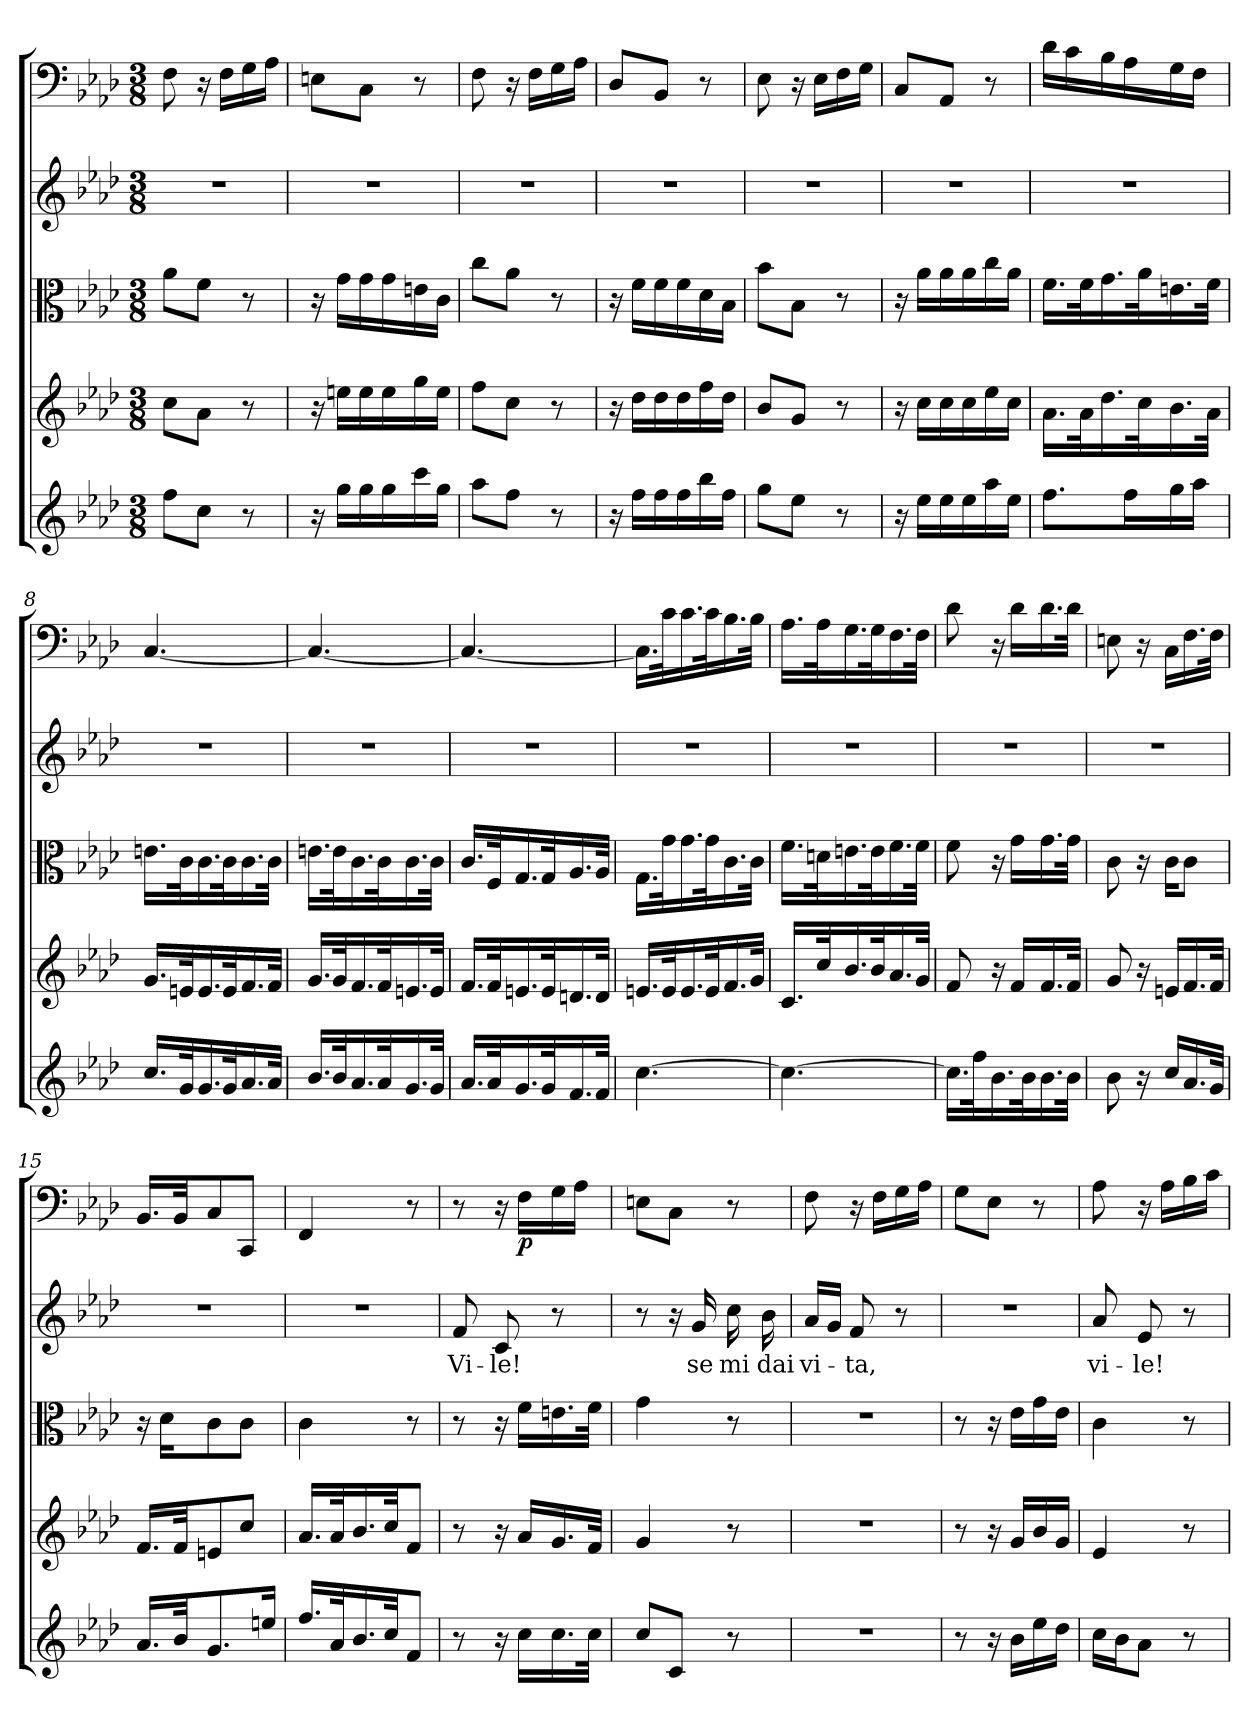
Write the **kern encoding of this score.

**kern	**kern	**kern	**kern	**text	**kern	**dynam
*part5	*part4	*part3	*part2	*part2	*part1	*part1
*staff5	*staff4	*staff3	*staff2	*staff2	*staff1	*staff1
*clefG2	*clefG2	*clefC3	*clefG2	*	*clefF4	*
*k[b-e-a-d-]	*k[b-e-a-d-]	*k[b-e-a-d-]	*k[b-e-a-d-]	*	*k[b-e-a-d-]	*
*f:	*f:	*f:	*f:	*	*f:	*
*M3/8	*M3/8	*M3/8	*M3/8	*	*M3/8	*
=1	=1	=1	=1	=1	=1	=1
8ff\L	8cc\L	8a-\L	4.r	.	8F\	.
8cc\J	8a-\J	8f\J	.	.	16r	.
.	.	.	.	.	16F\LL	.
8r	8r	8r	.	.	16G\	.
.	.	.	.	.	16A-\JJ	.
=2	=2	=2	=2	=2	=2	=2
16r	16r	16r	4.r	.	8En\L	.
16gg\LL	16een\LL	16g\LL	.	.	.	.
16gg\	16ee\	16g\	.	.	8C\J	.
16gg\	16ee\	16g\	.	.	.	.
16ccc\	16gg\	16en\	.	.	8r	.
16gg\JJ	16ee\JJ	16c\JJ	.	.	.	.
=3	=3	=3	=3	=3	=3	=3
8aa-\L	8ff\L	8cc\L	4.r	.	8F\	.
8ff\J	8cc\J	8a-\J	.	.	16r	.
.	.	.	.	.	16F\LL	.
8r	8r	8r	.	.	16G\	.
.	.	.	.	.	16A-\JJ	.
=4	=4	=4	=4	=4	=4	=4
16r	16r	16r	4.r	.	8D-/L	.
16ff\LL	16dd-\LL	16f\LL	.	.	.	.
16ff\	16dd-\	16f\	.	.	8BB-/J	.
16ff\	16dd-\	16f\	.	.	.	.
16bb-\	16ff\	16d-\	.	.	8r	.
16ff\JJ	16dd-\JJ	16B-\JJ	.	.	.	.
=5	=5	=5	=5	=5	=5	=5
8gg\L	8b-/L	8b-\L	4.r	.	8E-\	.
8ee-\J	8g/J	8B-\J	.	.	16r	.
.	.	.	.	.	16E-\LL	.
8r	8r	8r	.	.	16F\	.
.	.	.	.	.	16G\JJ	.
=6	=6	=6	=6	=6	=6	=6
16r	16r	16r	4.r	.	8C/L	.
16ee-\LL	16cc\LL	16a-\LL	.	.	.	.
16ee-\	16cc\	16a-\	.	.	8AA-/J	.
16ee-\	16cc\	16a-\	.	.	.	.
16aa-\	16ee-\	16cc\	.	.	8r	.
16ee-\JJ	16cc\JJ	16a-\JJ	.	.	.	.
=7	=7	=7	=7	=7	=7	=7
8.ff\L	16.a-\LL	16.f\LL	4.r	.	16d-\LL	.
.	.	.	.	.	16c\	.
.	32a-\K	32f\K	.	.	.	.
.	16.dd-\	16.g\	.	.	16B-\	.
16ff\L	.	.	.	.	16A-\	.
.	32cc\K	32a-\K	.	.	.	.
16gg\	16.b-\	16.en\	.	.	16G\	.
16aa-\JJ	.	.	.	.	16F\JJ	.
.	32a-\JJk	32f\JJk	.	.	.	.
=8	=8	=8	=8	=8	=8	=8
16.cc/LL	16.g/LL	16.en\LL	4.r	.	[4.C/	.
32g/K	32en/K	32c\K	.	.	.	.
16.g/	16.e/	16.c\	.	.	.	.
32g/K	32e/K	32c\K	.	.	.	.
16.a-/	16.f/	16.c\	.	.	.	.
32a-/JJk	32f/JJk	32c\JJk	.	.	.	.
=9	=9	=9	=9	=9	=9	=9
16.b-/LL	16.g/LL	16.en\LL	4.r	.	4.C/_	.
32b-/K	32g/K	32e\K	.	.	.	.
16.a-/	16.f/	16.c\	.	.	.	.
32a-/K	32f/K	32c\K	.	.	.	.
16.g/	16.en/	16.c\	.	.	.	.
32g/JJk	32e/JJk	32c\JJk	.	.	.	.
=10	=10	=10	=10	=10	=10	=10
16.a-/LL	16.f/LL	16.c/LL	4.r	.	4.C/_	.
32a-/K	32f/K	32F/K	.	.	.	.
16.g/	16.en/	16.G/	.	.	.	.
32g/K	32e/K	32G/K	.	.	.	.
16.f/	16.dn/	16.A-/	.	.	.	.
32f/JJk	32d/JJk	32A-/JJk	.	.	.	.
=11	=11	=11	=11	=11	=11	=11
[4.cc\	16.en/LL	16.G\LL	4.r	.	16.C\LL]	.
.	32e/K	32g\K	.	.	32c\K	.
.	16.e/	16.g\	.	.	16.c\	.
.	32e/K	32g\K	.	.	32c\K	.
.	16.f/	16.c\	.	.	16.B-\	.
.	32g/JJk	32c\JJk	.	.	32B-\JJk	.
=12	=12	=12	=12	=12	=12	=12
4.cc\_	16.c/LL	16.f\LL	4.r	.	16.A-\LL	.
.	32cc/K	32dn\K	.	.	32A-\K	.
.	16.b-/	16.en\	.	.	16.G\	.
.	32b-/K	32e\K	.	.	32G\K	.
.	16.a-/	16.f\	.	.	16.F\	.
.	32g/JJk	32f\JJk	.	.	32F\JJk	.
=13	=13	=13	=13	=13	=13	=13
16.cc\LL]	8f/	8f\	4.r	.	8d-\	.
32ff\K	.	.	.	.	.	.
16.b-\	16r	16r	.	.	16r	.
.	16f/LL	16g\LL	.	.	16d-\LL	.
32b-\K	.	.	.	.	.	.
16.b-\	16.f/	16.g\	.	.	16.d-\	.
32b-\JJk	32f/JJk	32g\JJk	.	.	32d-\JJk	.
=14	=14	=14	=14	=14	=14	=14
8b-\	8g/	8c\	4.r	.	8En\	.
16r	16r	16r	.	.	16r	.
16cc/LL	16en/LL	16c\KL	.	.	16C\LL	.
16.a-/	16.f/	8c\J	.	.	16.F\	.
32g/JJk	32f/JJk	.	.	.	32F\JJk	.
=15	=15	=15	=15	=15	=15	=15
16.a-/LL	16.f/LL	16r	4.r	.	16.BB-/LL	.
.	.	16d-\KL	.	.	.	.
32b-/JK	32f/JK	.	.	.	32BB-/JK	.
8.g/	8en/	8c\	.	.	8C/	.
.	8cc/J	8c\J	.	.	8CC/J	.
16een/Jk	.	.	.	.	.	.
=16	=16	=16	=16	=16	=16	=16
16.ff/LL	16.a-/LL	4c\	4.r	.	4FF/	.
32a-/K	32a-/K	.	.	.	.	.
16.b-/	16.b-/	.	.	.	.	.
32cc/JK	32cc/JK	.	.	.	.	.
8f/J	8f/J	8r	.	.	8r	.
=17	=17	=17	=17	=17	=17	=17
8r	8r	8r	8f/	Vi-	8r	.
16r	16r	16r	8c/	-le!	16r	.
16cc\LL	16a-/LL	16f\LL	.	.	16F\LL	p
16.cc\	16.g/	16.en\	8r	.	16G\	.
.	.	.	.	.	16A-\JJ	.
32cc\JJk	32f/JJk	32f\JJk	.	.	.	.
=18	=18	=18	=18	=18	=18	=18
8cc/L	4g/	4g\	8r	.	8En\L	.
8c/J	.	.	16r	.	8C\J	.
.	.	.	16g/	se	.	.
8r	8r	8r	16cc\	mi	8r	.
.	.	.	16b-\	dai	.	.
=19	=19	=19	=19	=19	=19	=19
4.r	4.r	4.r	16a-/LL	vi-	8F\	.
.	.	.	16g/JJ	.	.	.
.	.	.	8f/	-ta,	16r	.
.	.	.	.	.	16F\LL	.
.	.	.	8r	.	16G\	.
.	.	.	.	.	16A-\JJ	.
=20	=20	=20	=20	=20	=20	=20
8r	8r	8r	4.r	.	8G\L	.
16r	16r	16r	.	.	8E-\J	.
16b-\LL	16g/LL	16e-\LL	.	.	.	.
16ee-\	16b-/	16g\	.	.	8r	.
16dd-\JJ	16g/JJ	16e-\JJ	.	.	.	.
=21	=21	=21	=21	=21	=21	=21
16cc\LL	4e-/	4c\	8a-/	vi-	8A-\	.
16b-\J	.	.	.	.	.	.
8a-\J	.	.	8e-/	-le!	16r	.
.	.	.	.	.	16A-\LL	.
8r	8r	8r	8r	.	16B-\	.
.	.	.	.	.	16c\JJ	.
=	=	=	=	=	=	=
*-	*-	*-	*-	*-	*-	*-
